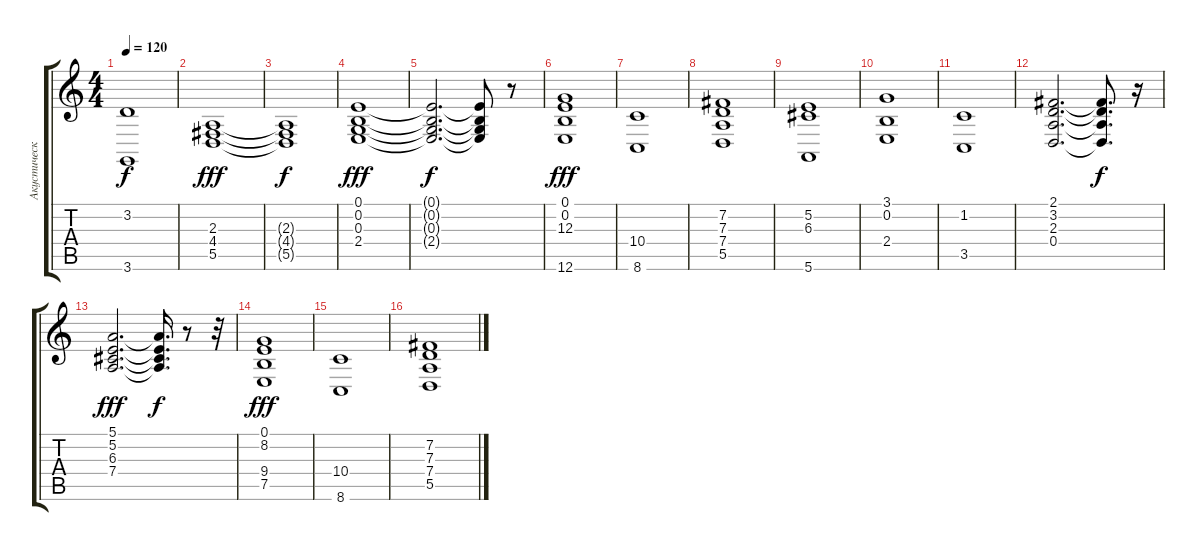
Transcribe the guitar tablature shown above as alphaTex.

\track ("Акустический Гранд Роял" "Акустическ") {instrument acousticgrandpiano}
\staff {score tabs}
\tuning (E4 B3 G3 D3 A2 E2) {hide}
\ts (4 4)
\tempo 120
\clef g2
\ks c
(3.2{t} 3.6{t}).1{dy f} |
(2.3 4.4 5.5).1{dy fff} |
(2.3{t} 4.4{t} 5.5{t}).1{dy f} |
(0.1 0.2 0.3 2.4).1{dy fff} |
(0.1{t} 0.2{t} 0.3{t} 2.4{t}).2{d dy f} (0.1{t} 0.2{t} 0.3{t} 2.4{t}).8 r.8 |
(0.1 0.2 12.3 12.6).1{dy fff} |
(10.4 8.6).1 |
(7.2 7.3 7.4 5.5).1 |
(5.2 6.3 5.6).1 |
(3.1 0.2 2.4).1 |
(1.2 3.5).1 |
(2.1 3.2 2.3 0.4).2{d} (2.1{t} 3.2{t} 2.3{t} 0.4{t}).8{d dy f} r.16 |
(5.1 5.2 6.3 7.4).2{d dy fff} (5.1{t} 5.2{t} 6.3{t} 7.4{t}).16{d dy f} r.8 r.32 |
(0.1 8.2 9.4 7.5).1{dy fff} |
(10.4 8.6).1 |
(7.2 7.3 7.4 5.5).1
